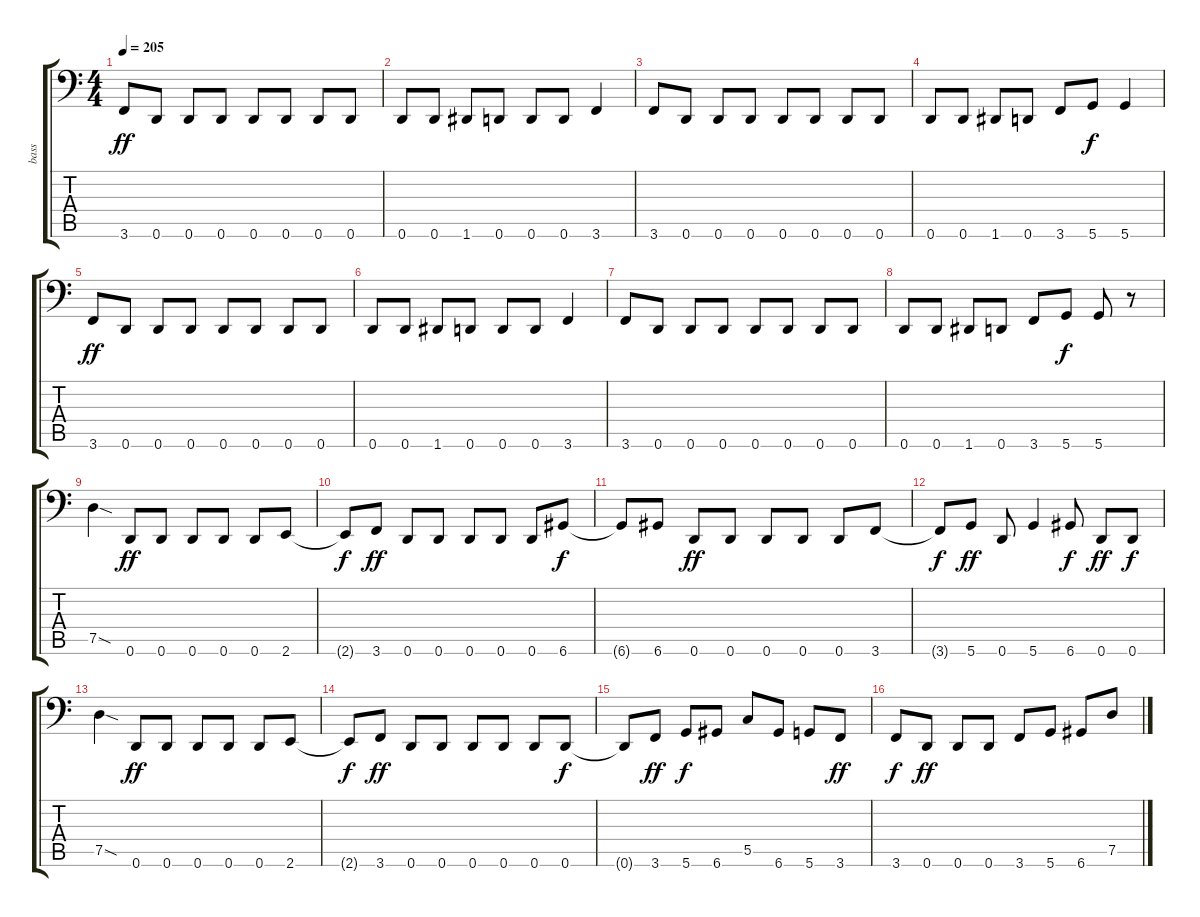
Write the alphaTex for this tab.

\track ("bass" "bass") {instrument electricbasspick}
\staff {score tabs}
\tuning (D3 A2 F2 C2 G1 D1) {hide}
\ts (4 4)
\tempo 205
\clef f4
\ks c
3.6.8{dy ff} 0.6.8 0.6.8 0.6.8 0.6.8 0.6.8 0.6.8 0.6.8 |
0.6.8 0.6.8 1.6.8 0.6.8 0.6.8 0.6.8 3.6.4 |
3.6.8 0.6.8 0.6.8 0.6.8 0.6.8 0.6.8 0.6.8 0.6.8 |
0.6.8 0.6.8 1.6.8 0.6.8 3.6.8 5.6.8{dy f} 5.6.4 |
3.6.8{dy ff} 0.6.8 0.6.8 0.6.8 0.6.8 0.6.8 0.6.8 0.6.8 |
0.6.8 0.6.8 1.6.8 0.6.8 0.6.8 0.6.8 3.6.4 |
3.6.8 0.6.8 0.6.8 0.6.8 0.6.8 0.6.8 0.6.8 0.6.8 |
0.6.8 0.6.8 1.6.8 0.6.8 3.6.8 5.6.8{dy f} 5.6.8 r.8 |
7.5{sod}.4 0.6.8{dy ff} 0.6.8 0.6.8 0.6.8 0.6.8 2.6.8 |
2.6{t}.8{dy f} 3.6.8{dy ff} 0.6.8 0.6.8 0.6.8 0.6.8 0.6.8 6.6.8{dy f} |
6.6{t}.8 6.6.8 0.6.8{dy ff} 0.6.8 0.6.8 0.6.8 0.6.8 3.6.8 |
3.6{t}.8{dy f} 5.6.8{dy ff} 0.6.8 5.6.4 6.6.8{dy f} 0.6.8{dy ff} 0.6.8{dy f} |
7.5{sod}.4 0.6.8{dy ff} 0.6.8 0.6.8 0.6.8 0.6.8 2.6.8 |
2.6{t}.8{dy f} 3.6.8{dy ff} 0.6.8 0.6.8 0.6.8 0.6.8 0.6.8 0.6.8{dy f} |
0.6{t}.8 3.6.8{dy ff} 5.6.8{dy f} 6.6.8 5.5.8 6.6.8 5.6.8 3.6.8{dy ff} |
3.6.8{dy f} 0.6.8{dy ff} 0.6.8 0.6.8 3.6.8 5.6.8 6.6.8 7.5.8
